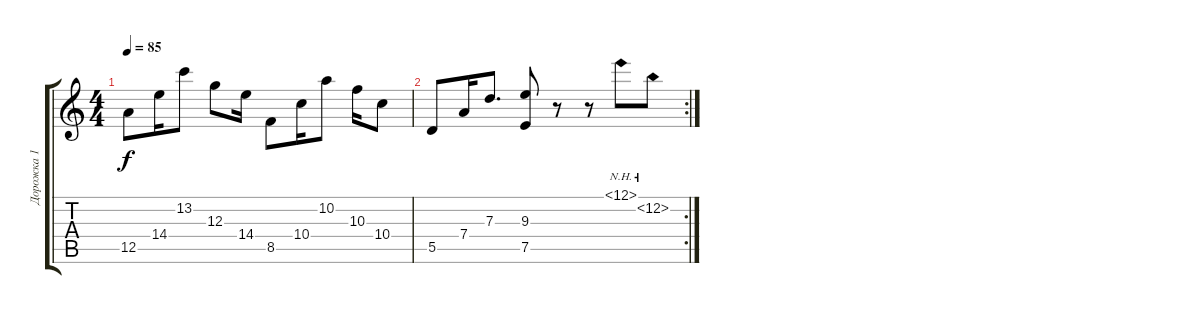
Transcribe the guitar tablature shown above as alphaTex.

\track ("Дорожка 1" "Дорожка 1") {instrument acousticguitarsteel}
\staff {score tabs}
\tuning (E4 B3 G3 D3 A2 E2) {hide}
\ts (4 4)
\tempo 85
\clef g2
\ks c
12.5.8{dy f} 14.4.16 13.2.8 12.3.8 14.4.16 8.5.8 10.4.16 10.2.8 10.3.16 10.4.8 |
\rc 2
5.5.8 7.4.16 7.3.8{d} (9.3 7.5).8 r.8 r.8 12.1{nh}.8 12.2{nh}.8
